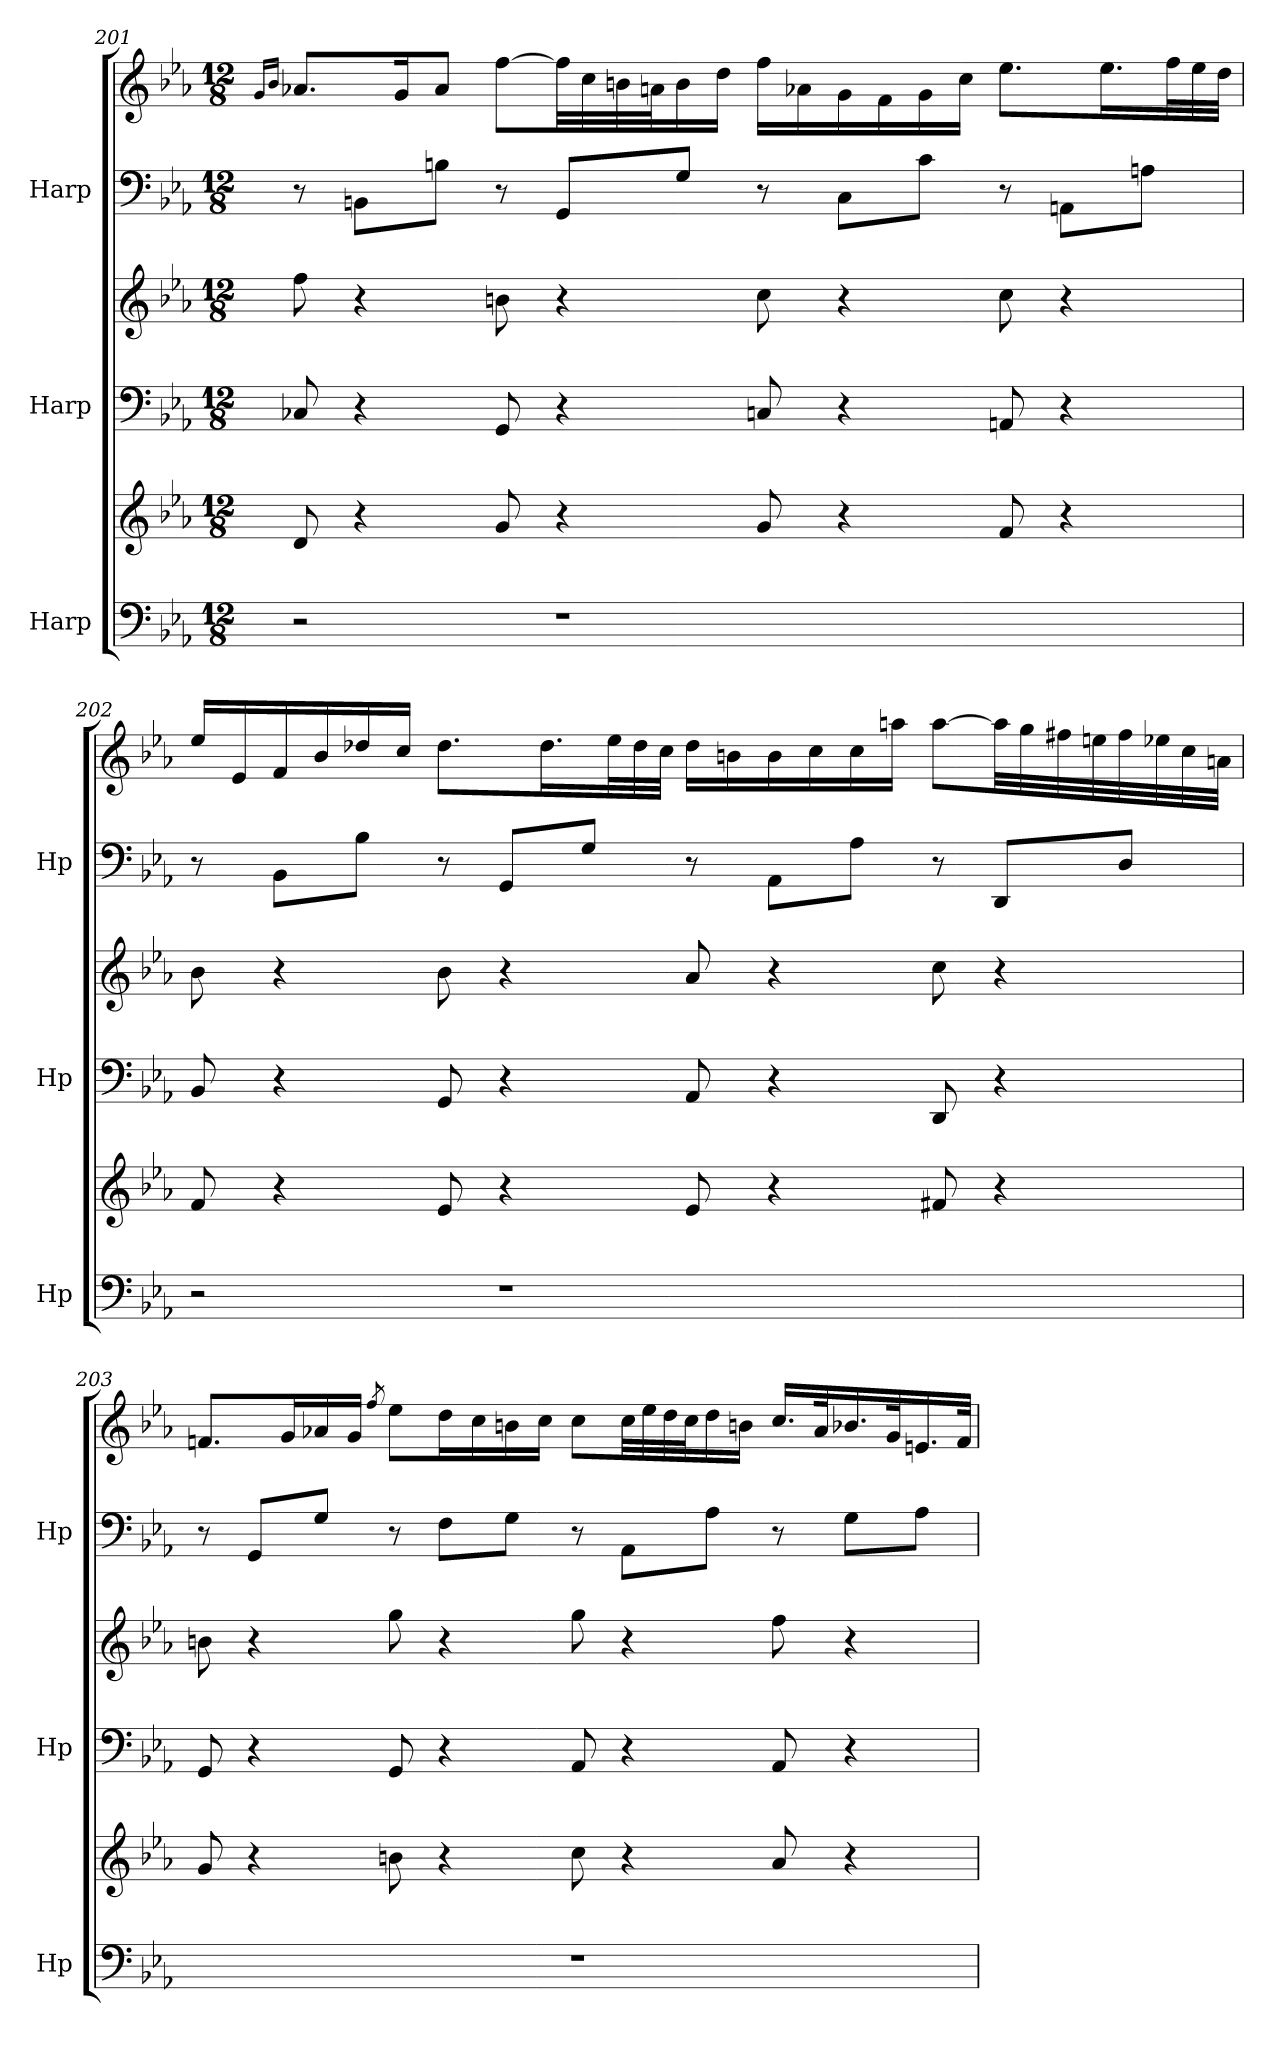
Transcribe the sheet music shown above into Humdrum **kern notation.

**kern	**kern	**kern	**kern	**kern	**kern
*part3	*part3	*part2	*part2	*part1	*part1
*staff6	*staff5	*staff4	*staff3	*staff2	*staff1
*I"Harp	*	*I"Harp	*	*I"Harp	*
*I'Hp	*	*I'Hp	*	*I'Hp	*
!!LO:PB:g=z
*clefF4	*clefG2	*clefF4	*clefG2	*clefF4	*clefG2
*k[b-e-a-]	*k[b-e-a-]	*k[b-e-a-]	*k[b-e-a-]	*k[b-e-a-]	*k[b-e-a-]
*M12/8	*M12/8	*M12/8	*M12/8	*M12/8	*M12/8
=201	=201	=201	=201	=201	=201
.	.	.	.	.	16qg/LL
.	.	.	.	.	16qb-/JJ
2r	8d/	8C-X/	8ff\	8r	8.a-X/L
.	4r	4r	4r	8BBn\L	.
.	.	.	.	.	16g/K
.	.	.	.	8Bn\J	8a-/J
.	8g/	8GG/	8bn\	8r	[8ff\L
1r	4r	4r	4r	8GG/L	32ff\LL]
.	.	.	.	.	32cc\
.	.	.	.	.	32bn\
.	.	.	.	.	32an\J
.	.	.	.	8G/J	16b\
.	.	.	.	.	16dd\JJ
.	8g/	8Cn/	8cc\	8r	16ff\LL
.	.	.	.	.	16a-X\
.	4r	4r	4r	8C\L	16g\
.	.	.	.	.	16f\
.	.	.	.	8c\J	16g\
.	.	.	.	.	16cc\JJ
.	8f/	8AAn/	8cc\	8r	8.ee-\L
.	4r	4r	4r	8AAn\L	.
.	.	.	.	.	16.ee-\L
.	.	.	.	8An\J	.
.	.	.	.	.	32ff\L
.	.	.	.	.	32ee-\
.	.	.	.	.	32dd\JJJ
!!LO:LB:g=z
=202	=202	=202	=202	=202	=202
2r	8f/	8BB-/	8b-\	8r	16ee-/LL
.	.	.	.	.	16e-/
.	4r	4r	4r	8BB-\L	16f/
.	.	.	.	.	16b-/
.	.	.	.	8B-\J	16dd-X/
.	.	.	.	.	16cc/JJ
.	8e-/	8GG/	8b-\	8r	8.dd-\L
1r	4r	4r	4r	8GG/L	.
.	.	.	.	.	16.dd-\L
.	.	.	.	8G/J	.
.	.	.	.	.	32ee-\L
.	.	.	.	.	32dd-\
.	.	.	.	.	32cc\JJJ
.	8e-/	8AA-/	8a-/	8r	16dd-\LL
.	.	.	.	.	16bn\
.	4r	4r	4r	8AA-\L	16b\
.	.	.	.	.	16cc\
.	.	.	.	8A-\J	16cc\
.	.	.	.	.	16aan\JJ
.	8f#X/	8DD/	8cc\	8r	[8aa\L
.	4r	4r	4r	8DD/L	32aa\LL]
.	.	.	.	.	32gg\
.	.	.	.	.	32ff#X\
.	.	.	.	.	32een\
.	.	.	.	8D/J	32ff#\
.	.	.	.	.	32ee-X\
.	.	.	.	.	32cc\
.	.	.	.	.	32an\JJJ
!!LO:PB:g=z
=203	=203	=203	=203	=203	=203
1.r	8g/	8GG/	8bn\	8r	8.fn/L
.	4r	4r	4r	8GG/L	.
.	.	.	.	.	16g/L
.	.	.	.	8G/J	16a-X/
.	.	.	.	.	16g/JJ
.	.	.	.	.	8qff/
.	8bn\	8GG/	8gg\	8r	8ee-\L
.	4r	4r	4r	8F\L	16dd\L
.	.	.	.	.	16cc\
.	.	.	.	8G\J	16bn\
.	.	.	.	.	16cc\JJ
.	8cc\	8AA-/	8gg\	8r	8cc\L
.	4r	4r	4r	8AA-\L	32cc\LL
.	.	.	.	.	32ee-\
.	.	.	.	.	32dd\
.	.	.	.	.	32cc\J
.	.	.	.	8A-\J	16dd\
.	.	.	.	.	16bn\JJ
.	8a-/	8AA-/	8ff\	8r	16.cc/LL
.	.	.	.	.	32a-/K
.	4r	4r	4r	8G\L	16.b-X/
.	.	.	.	.	32g/K
.	.	.	.	8A-\J	16.en/
.	.	.	.	.	32f/JJk
=	=	=	=	=	=
*-	*-	*-	*-	*-	*-
